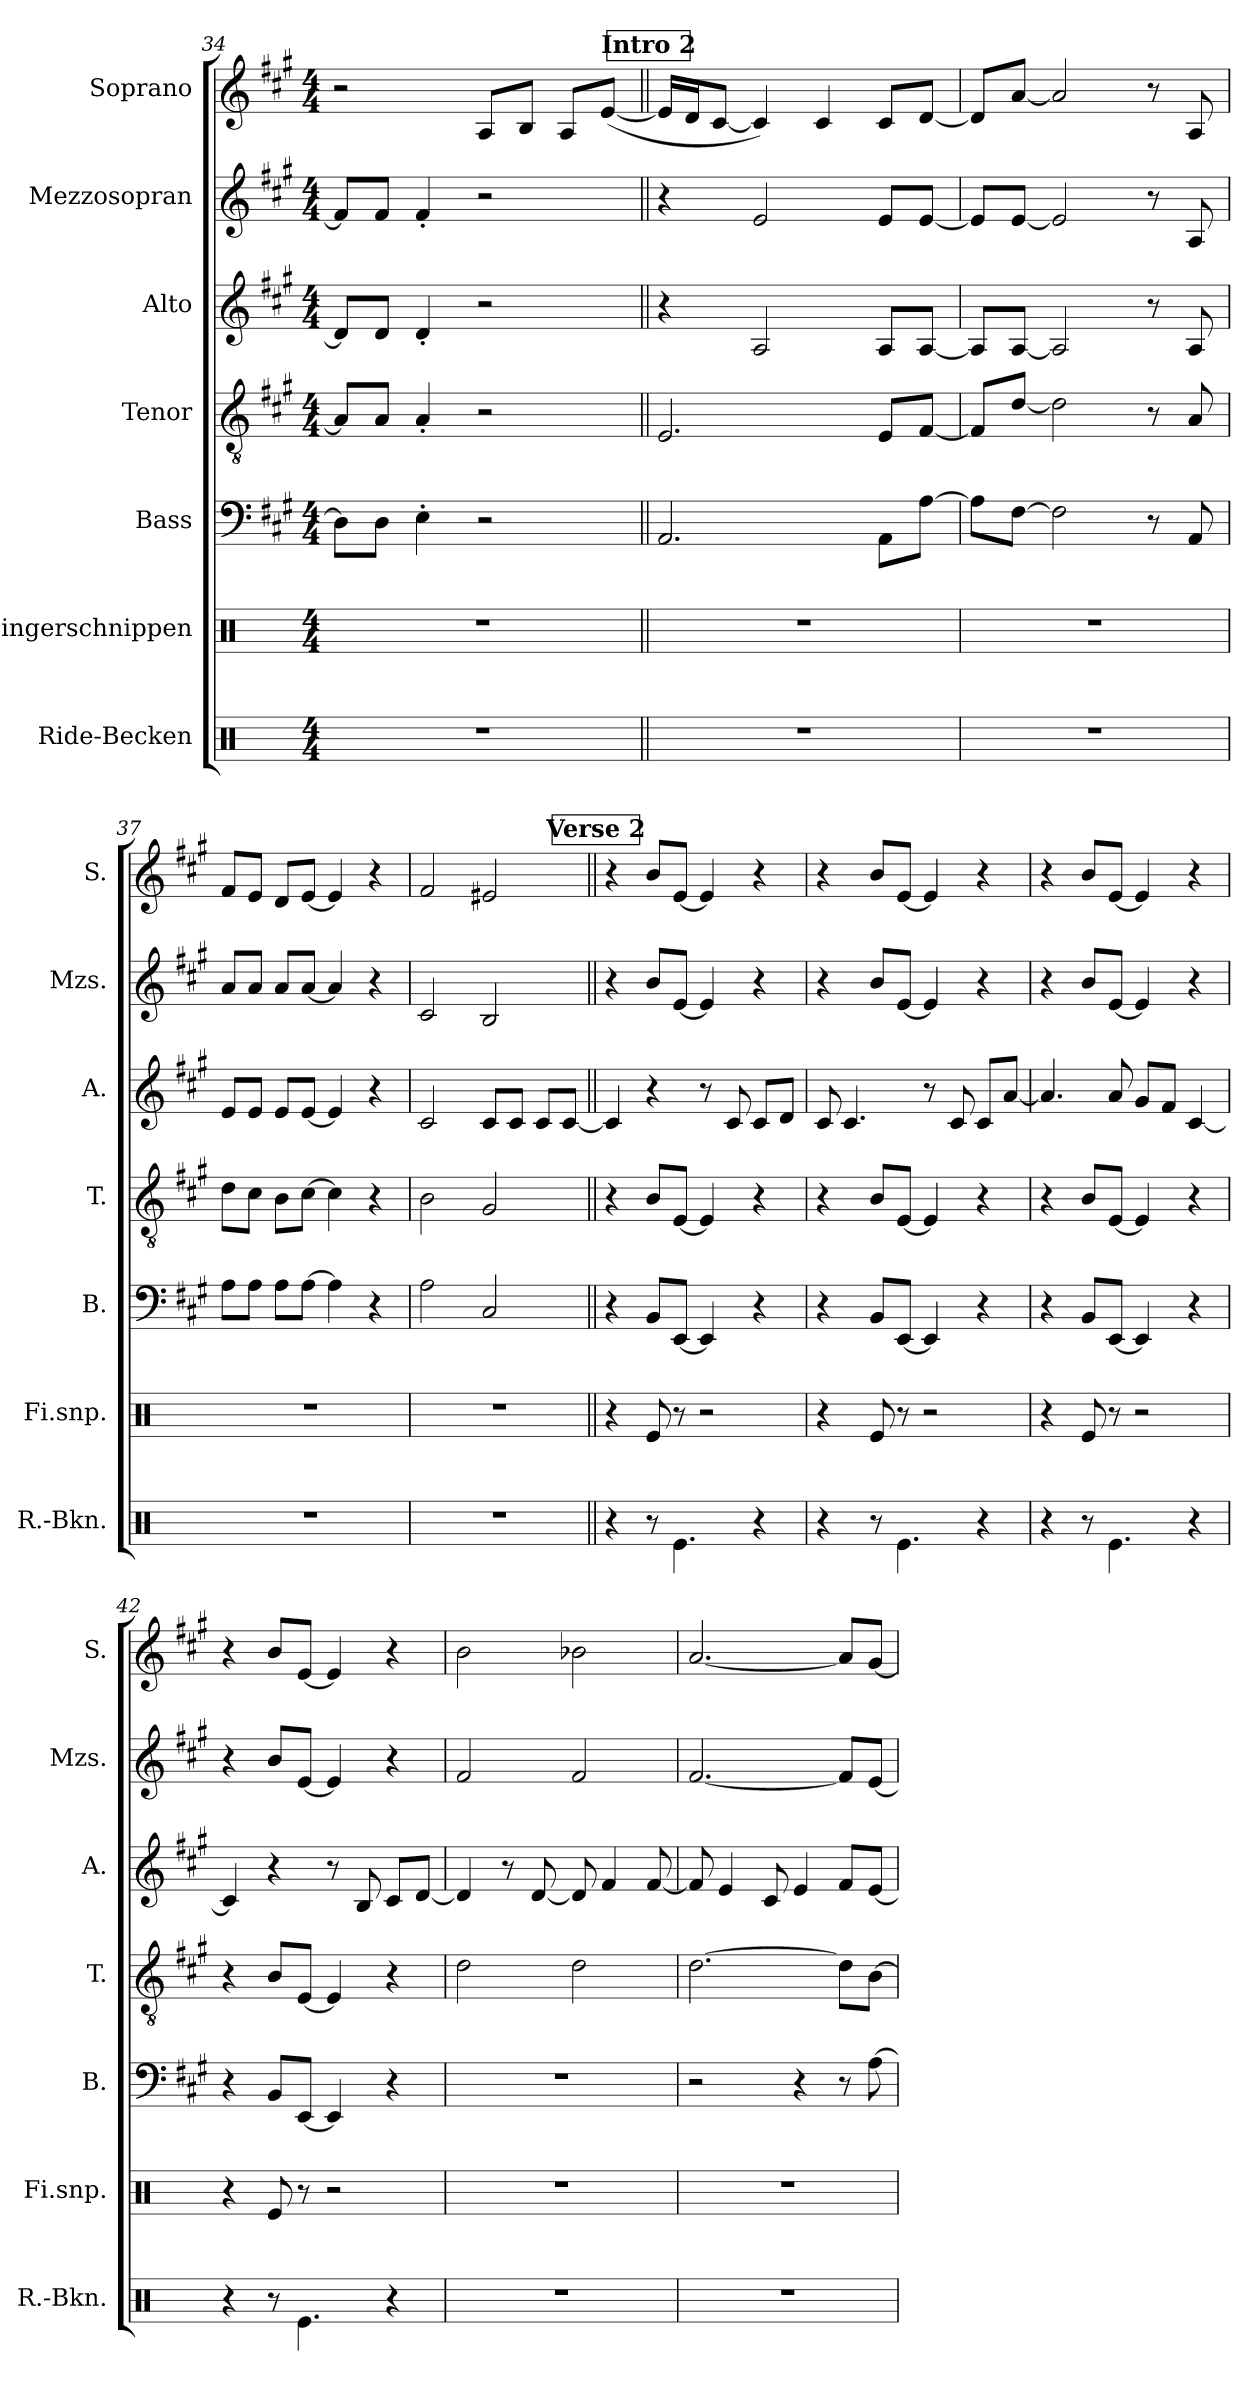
**kern	**kern	**kern	**kern	**kern	**kern	**kern
*part7	*part6	*part5	*part4	*part3	*part2	*part1
*staff7	*staff6	*staff5	*staff4	*staff3	*staff2	*staff1
*I"Ride-Becken	*I"Fingerschnippen	*I"Bass	*I"Tenor	*I"Alto	*I"Mezzosopran	*I"Soprano
*I'R.-Bkn.	*I'Fi.snp.	*I'B.	*I'T.	*I'A.	*I'Mzs.	*I'S.
!!LO:LB:g=z
*clefX	*clefX	*clefF4	*clefGv2	*clefG2	*clefG2	*clefG2
*k[]	*k[]	*k[f#c#g#]	*k[f#c#g#]	*k[f#c#g#]	*k[f#c#g#]	*k[f#c#g#]
*M4/4	*M4/4	*M4/4	*M4/4	*M4/4	*M4/4	*M4/4
=34	=34	=34	=34	=34	=34	=34
1r	1r	8D\L]	8A/L]	8d/L]	8f#/L]	2r
.	.	8D\J	8A/J	8d/J	8f#/J	.
.	.	4E'\	4A'/	4d'/	4f#'/	.
.	.	2r	2r	2r	2r	8A/L
.	.	.	.	.	.	8B/J
.	.	.	.	.	.	8A/L
.	.	.	.	.	.	(<[8e/J
!!LO:REH:place=s1:a:B:fs=14:t=Intro 2
=35||	=35||	=35||	=35||	=35||	=35||	=35||
1r	1r	2.AA/	2.E/	4r	4r	16e/LL]
.	.	.	.	.	.	16d/J
.	.	.	.	.	.	[8c#/J
.	.	.	.	2A/	2e/	4c#/])
.	.	.	.	.	.	4c#/
.	.	8AA\L	8E/L	8A/L	8e/L	8c#/L
.	.	[8A\J	[8F#/J	[8A/J	[8e/J	[8d/J
=36	=36	=36	=36	=36	=36	=36
1r	1r	8A\L]	8F#/L]	8A/L]	8e/L]	8d/L]
.	.	[8F#\J	[8d/J	[8A/J	[8e/J	[8a/J
.	.	2F#\]	2d\]	2A/]	2e/]	2a/]
.	.	8r	8r	8r	8r	8r
.	.	8AA/	8A/	8A/	8A/	8A/
=37	=37	=37	=37	=37	=37	=37
1r	1r	8A\L	8d\L	8e/L	8a/L	8f#/L
.	.	8A\J	8c#\J	8e/J	8a/J	8e/J
.	.	8A\L	8B\L	8e/L	8a/L	8d/L
.	.	[8A\J	[8c#\J	[8e/J	[8a/J	[8e/J
.	.	4A\]	4c#\]	4e/]	4a/]	4e/]
.	.	4r	4r	4r	4r	4r
=38	=38	=38	=38	=38	=38	=38
1r	1r	2A\	2B\	2c#/	2c#/	2f#/
.	.	2C#/	2G#/	8c#/L	2B/	2e#X/
.	.	.	.	8c#/J	.	.
.	.	.	.	8c#/L	.	.
.	.	.	.	[8c#/J	.	.
!!LO:LB:g=z
!!LO:REH:place=s1:a:B:fs=14:t=Verse 2
=39||	=39||	=39||	=39||	=39||	=39||	=39||
4r	4r	4r	4r	4c#/]	4r	4r
8r	8Re/	8BB/L	8B/L	4r	8b/L	8b/L
4.Re\	8r	[8EE/J	[8E/J	.	[8e/J	[8e/J
.	2r	4EE/]	4E/]	8r	4e/]	4e/]
.	.	.	.	8c#/	.	.
4r	.	4r	4r	8c#/L	4r	4r
.	.	.	.	8d/J	.	.
=40	=40	=40	=40	=40	=40	=40
4r	4r	4r	4r	8c#/	4r	4r
.	.	.	.	4.c#/	.	.
8r	8Re/	8BB/L	8B/L	.	8b/L	8b/L
4.Re\	8r	[8EE/J	[8E/J	.	[8e/J	[8e/J
.	2r	4EE/]	4E/]	8r	4e/]	4e/]
.	.	.	.	8c#/	.	.
4r	.	4r	4r	8c#/L	4r	4r
.	.	.	.	[8a/J	.	.
=41	=41	=41	=41	=41	=41	=41
4r	4r	4r	4r	4.a/]	4r	4r
8r	8Re/	8BB/L	8B/L	.	8b/L	8b/L
4.Re\	8r	[8EE/J	[8E/J	8a/	[8e/J	[8e/J
.	2r	4EE/]	4E/]	8g#/L	4e/]	4e/]
.	.	.	.	8f#/J	.	.
4r	.	4r	4r	[4c#/	4r	4r
=42	=42	=42	=42	=42	=42	=42
4r	4r	4r	4r	4c#/]	4r	4r
8r	8Re/	8BB/L	8B/L	4r	8b/L	8b/L
4.Re\	8r	[8EE/J	[8E/J	.	[8e/J	[8e/J
.	2r	4EE/]	4E/]	8r	4e/]	4e/]
.	.	.	.	8B/	.	.
4r	.	4r	4r	8c#/L	4r	4r
.	.	.	.	[8d/J	.	.
!!LO:PB:g=z
=43	=43	=43	=43	=43	=43	=43
1r	1r	1r	2d\	4d/]	2f#/	2b\
.	.	.	.	8r	.	.
.	.	.	.	[8d/	.	.
.	.	.	2d\	8d/]	2f#/	2b-X\
.	.	.	.	4f#/	.	.
.	.	.	.	[8f#/	.	.
=44	=44	=44	=44	=44	=44	=44
1r	1r	2r	[2.d\	8f#/]	[2.f#/	[2.a/
.	.	.	.	4e/	.	.
.	.	.	.	8c#/	.	.
.	.	4r	.	4e/	.	.
.	.	8r	8d\L]	8f#/L	8f#/L]	8a/L]
.	.	[8A\	[8B\J	[8e/J	[8e/J	[8g#/J
=	=	=	=	=	=	=
*-	*-	*-	*-	*-	*-	*-
